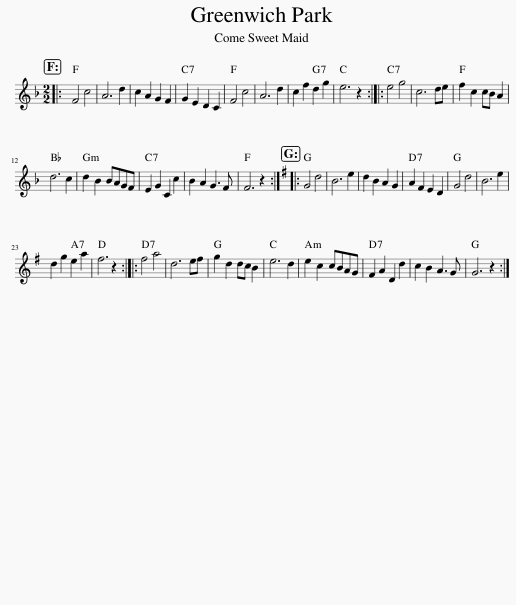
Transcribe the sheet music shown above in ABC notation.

X:1
L:1/8
M:2/2
I:linebreak $
K:F
V:1 treble
V:1
|: F4 c4 | A6 d2 | c2 A2 G2 F2 | G2 E2 D2 C2 | F4 c4 | %5
 A6 d2 | c2 f2 d2 g2 | e6 z2 :: e4 g4 | c6 de | %10
 f2 c2 cB A2 |$ d6 c2 | d2 B2 BAGF | E2 G2 C2 c2 | B2 A2 G3 F | %15
 F6 z2 ::[K:G] G4 d4 | B6 e2 | d2 B2 A2 G2 | A2 F2 E2 D2 | %20
 G4 d4 | B6 e2 |$ d2 g2 e2 a2 | f6 z2 :: f4 a4 | %25
 d6 ef | g2 d2 dc B2 | e6 d2 | e2 c2 cBAG | F2 A2 D2 d2 | %30
 c2 B2 A3 G | G6 z2 :| %32
